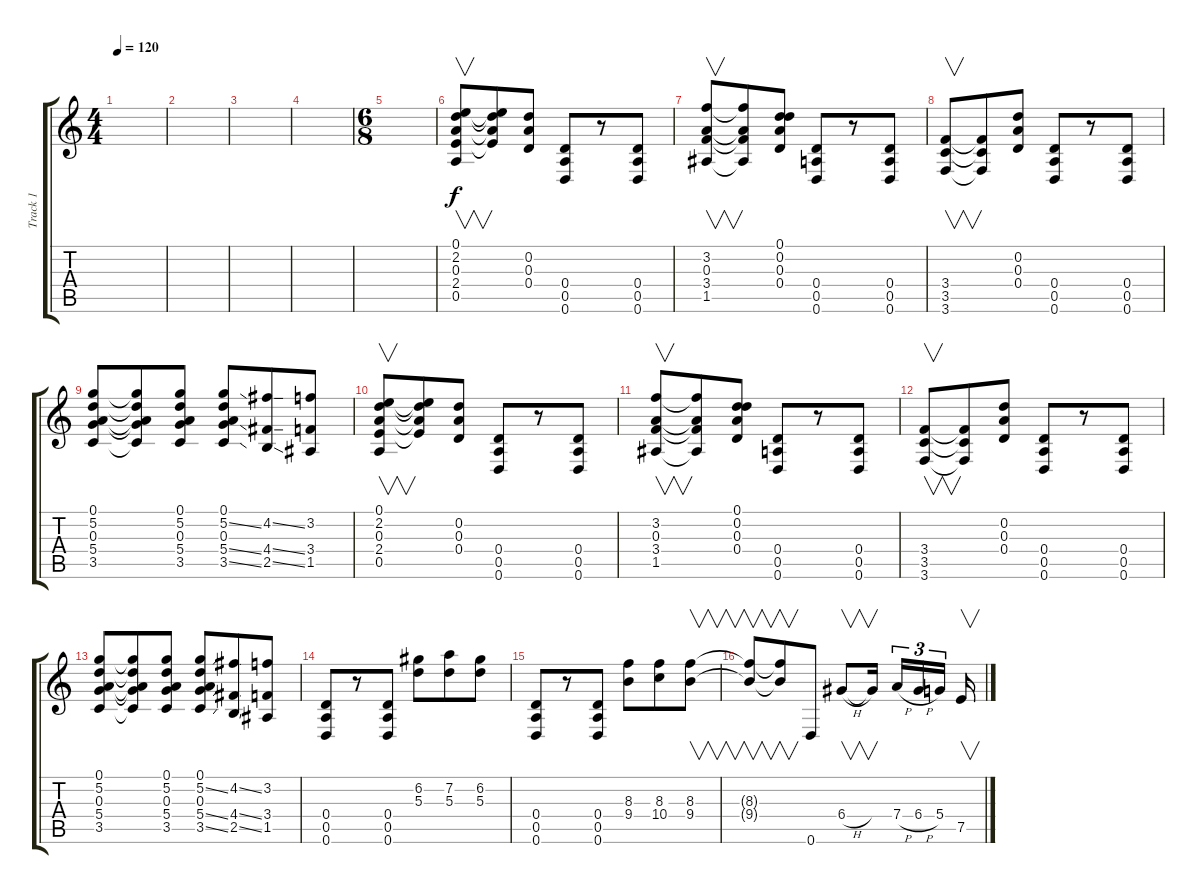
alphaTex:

\track ("Track 1" "Track 1") {instrument overdrivenguitar}
\staff {score tabs}
\tuning (D4 D4 A3 D3 A2 D2) {hide}
\ts (4 4)
\tempo 120
\clef g2
\ks c
|
|
|
|
\ts (6 8)
|
(0.1 2.2 0.3 2.4 0.5).8{v} (0.1{t} 2.2{t} 0.3{t} 2.4{t}).8 (0.2 0.3 0.4).8 (0.4 0.5 0.6).8 r.8 (0.4 0.5 0.6).8 |
(3.2 0.3 3.4 1.5).8{v} (3.2{t} 0.3{t} 3.4{t} 1.5{t}).8 (0.1 0.2 0.3 0.4).8 (0.4 0.5 0.6).8 r.8 (0.4 0.5 0.6).8 |
(3.4 3.5 3.6).8{v} (3.4{t} 3.5{t} 3.6{t}).8 (0.2 0.3 0.4).8 (0.4 0.5 0.6).8 r.8 (0.4 0.5 0.6).8 |
(0.1 5.2 0.3 5.4 3.5).8 (0.1{t} 5.2{t} 0.3{t} 5.4{t} 3.5{t}).8 (0.1 5.2 0.3 5.4 3.5).8 (0.1 5.2{ss} 0.3 5.4{ss} 3.5{ss}).8 (4.2{ss} 4.4{ss} 2.5{ss}).8 (3.2 3.4 1.5).8 |
(0.1 2.2 0.3 2.4 0.5).8{v} (0.1{t} 2.2{t} 0.3{t} 2.4{t}).8 (0.2 0.3 0.4).8 (0.4 0.5 0.6).8 r.8 (0.4 0.5 0.6).8 |
(3.2 0.3 3.4 1.5).8{v} (3.2{t} 0.3{t} 3.4{t} 1.5{t}).8 (0.1 0.2 0.3 0.4).8 (0.4 0.5 0.6).8 r.8 (0.4 0.5 0.6).8 |
(3.4 3.5 3.6).8{v} (3.4{t} 3.5{t} 3.6{t}).8 (0.2 0.3 0.4).8 (0.4 0.5 0.6).8 r.8 (0.4 0.5 0.6).8 |
(0.1 5.2 0.3 5.4 3.5).8 (0.1{t} 5.2{t} 0.3{t} 5.4{t} 3.5{t}).8 (0.1 5.2 0.3 5.4 3.5).8 (0.1 5.2{ss} 0.3 5.4{ss} 3.5{ss}).8 (4.2{ss} 4.4{ss} 2.5{ss}).8 (3.2 3.4 1.5).8 |
(0.4 0.5 0.6).8 r.8 (0.4 0.5 0.6).8 (6.2 5.3).8 (7.2 5.3).8 (6.2 5.3).8 |
(0.4 0.5 0.6).8 r.8 (0.4 0.5 0.6).8 (8.3 9.4).8 (8.3 10.4).8 (8.3 9.4).8{v} |
(8.3{t} 9.4{t}).8{v} (8.3{t} 9.4{t}).8{v} 0.6.8 6.4{h}.8{v} 6.4{t}.16{v} 7.4{h}.16{tu (3 2)} 6.4{h}.16{tu (3 2)} 5.4.16{tu (3 2)} 7.5.16{v}
